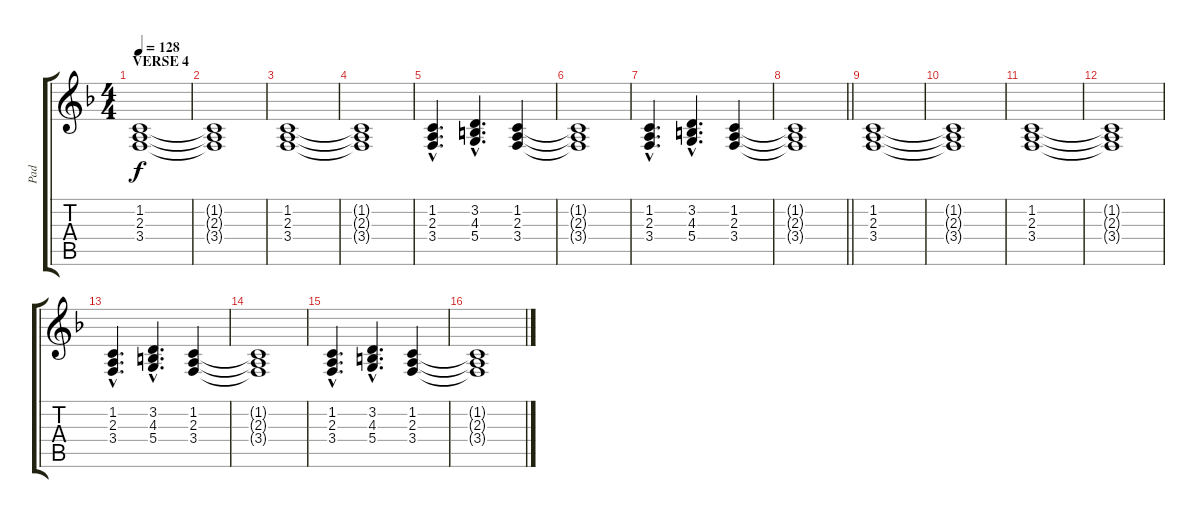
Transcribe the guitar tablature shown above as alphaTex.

\track ("Pad" "Pad") {instrument pad2warm}
\staff {score tabs}
\tuning (E4 B3 G3 D3 A2 E2) {hide}
\ts (4 4)
\section ("" "VERSE 4")
\tempo 128
\clef g2
\ks f
(1.2 2.3 3.4).1{dy f} |
(1.2{t} 2.3{t} 3.4{t}).1 |
(1.2 2.3 3.4).1 |
(1.2{t} 2.3{t} 3.4{t}).1 |
(1.2{hac} 2.3{hac} 3.4{hac}).4{d} (3.2{hac} 4.3{hac} 5.4{hac}).4{d} (1.2 2.3 3.4).4 |
(1.2{t} 2.3{t} 3.4{t}).1 |
(1.2{hac} 2.3{hac} 3.4{hac}).4{d} (3.2{hac} 4.3{hac} 5.4{hac}).4{d} (1.2 2.3 3.4).4 |
\barLineRight lightlight
(1.2{t} 2.3{t} 3.4{t}).1 |
(1.2 2.3 3.4).1 |
(1.2{t} 2.3{t} 3.4{t}).1 |
(1.2 2.3 3.4).1 |
(1.2{t} 2.3{t} 3.4{t}).1 |
(1.2{hac} 2.3{hac} 3.4{hac}).4{d} (3.2{hac} 4.3{hac} 5.4{hac}).4{d} (1.2 2.3 3.4).4 |
(1.2{t} 2.3{t} 3.4{t}).1 |
(1.2{hac} 2.3{hac} 3.4{hac}).4{d} (3.2{hac} 4.3{hac} 5.4{hac}).4{d} (1.2 2.3 3.4).4 |
(1.2{t} 2.3{t} 3.4{t}).1
